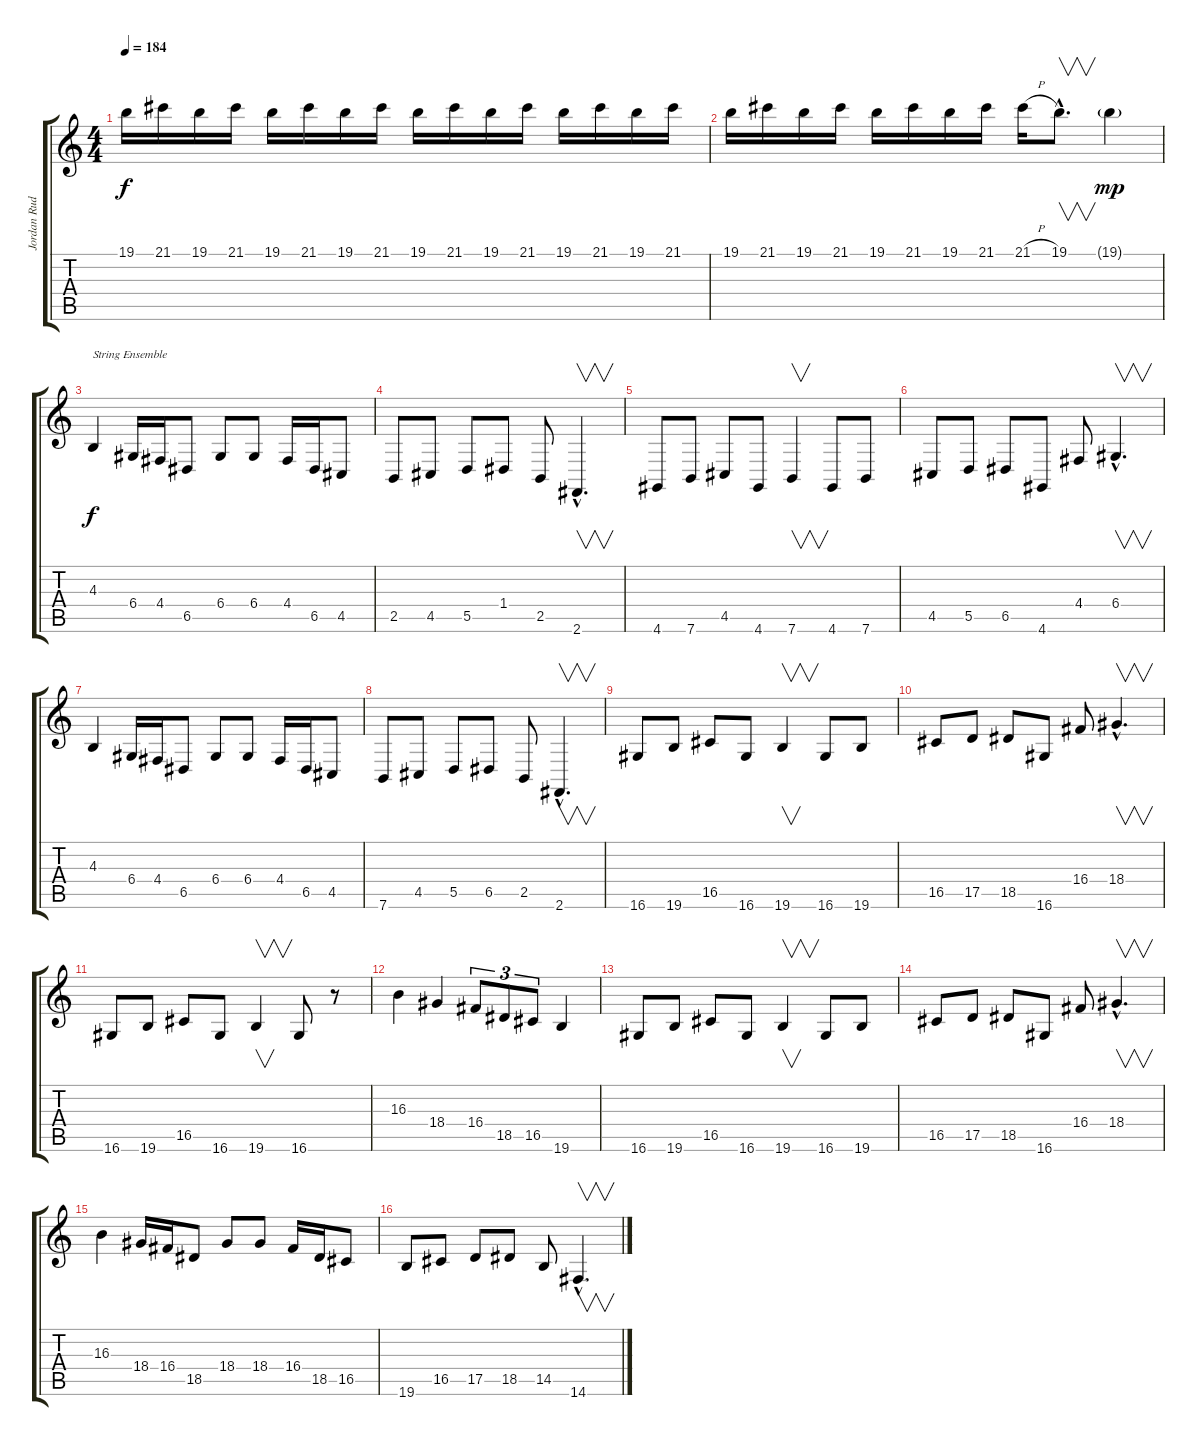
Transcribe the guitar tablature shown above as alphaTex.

\track ("Jordan Rudess - Keyboard" "Jordan Rud") {instrument stringensemble1}
\staff {score tabs}
\tuning (E4 B3 G3 D3 A2 E2) {hide}
\ts (4 4)
\tempo 184
\clef g2
\ks c
19.1.16{dy f} 21.1.16 19.1.16 21.1.16 19.1.16 21.1.16 19.1.16 21.1.16 19.1.16 21.1.16 19.1.16 21.1.16 19.1.16 21.1.16 19.1.16 21.1.16 |
19.1.16 21.1.16 19.1.16 21.1.16 19.1.16 21.1.16 19.1.16 21.1.16 21.1{h}.16 19.1{hac}.8{v d} 19.1{g}.4{dy mp} |
4.3.4{txt "String Ensemble" dy f instrument stringensemble1} 6.4.16 4.4.16 6.5.8 6.4.8 6.4.8 4.4.16 6.5.16 4.5.8 |
2.5.8 4.5.8 5.5.8 1.4.8 2.5.8 2.6{hac}.4{v d} |
4.6.8 7.6.8 4.5.8 4.6.8 7.6.4{v} 4.6.8 7.6.8 |
4.5.8 5.5.8 6.5.8 4.6.8 4.4.8 6.4{hac}.4{v d} |
4.3.4 6.4.16 4.4.16 6.5.8 6.4.8 6.4.8 4.4.16 6.5.16 4.5.8 |
7.6.8 4.5.8 5.5.8 6.5.8 2.5.8 2.6{hac}.4{v d} |
16.6.8 19.6.8 16.5.8 16.6.8 19.6.4{v} 16.6.8 19.6.8 |
16.5.8 17.5.8 18.5.8 16.6.8 16.4.8 18.4{hac}.4{v d} |
16.6.8 19.6.8 16.5.8 16.6.8 19.6.4{v} 16.6.8 r.8 |
16.3.4 18.4.4 16.4.8{tu (3 2)} 18.5.8{tu (3 2)} 16.5.8{tu (3 2)} 19.6.4 |
16.6.8 19.6.8 16.5.8 16.6.8 19.6.4{v} 16.6.8 19.6.8 |
16.5.8 17.5.8 18.5.8 16.6.8 16.4.8 18.4{hac}.4{v d} |
16.3.4 18.4.16 16.4.16 18.5.8 18.4.8 18.4.8 16.4.16 18.5.16 16.5.8 |
19.6.8 16.5.8 17.5.8 18.5.8 14.5.8 14.6{hac}.4{v d}
